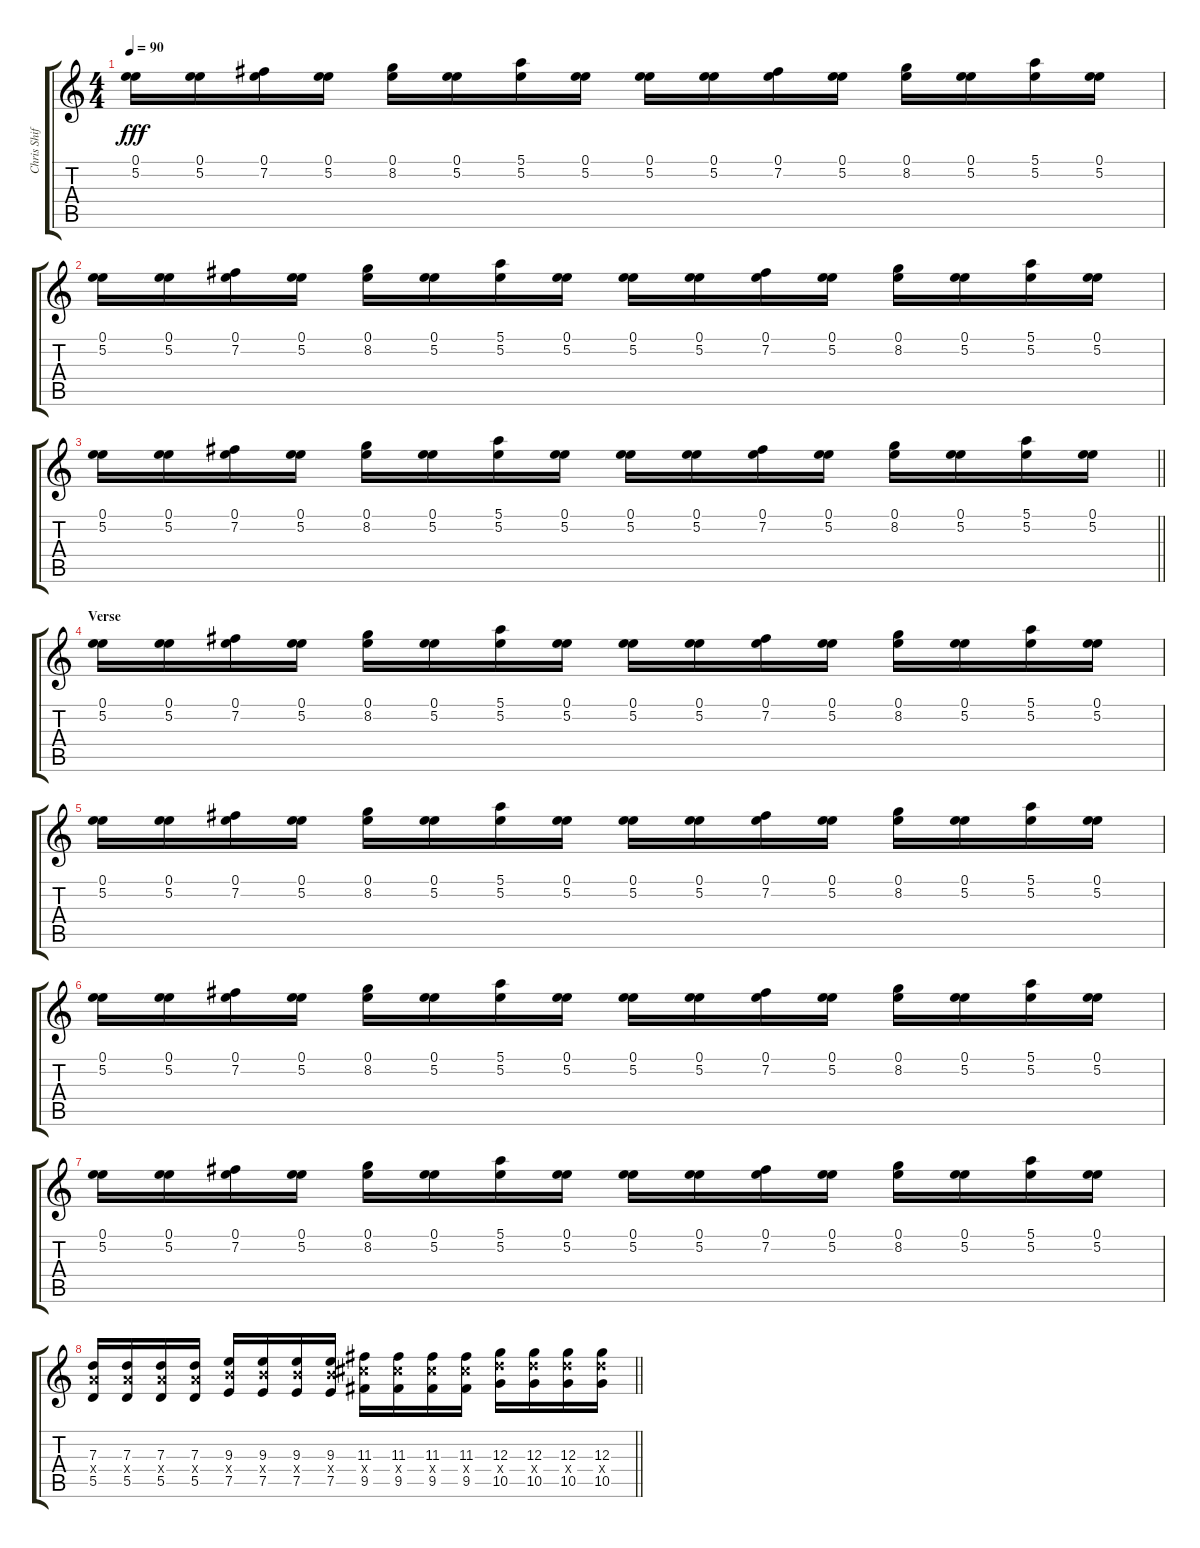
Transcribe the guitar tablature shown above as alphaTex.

\track ("Chris Shiflett (Lead Guitar)" "Chris Shif") {instrument overdrivenguitar}
\staff {score tabs}
\tuning (E4 B3 G3 D3 A2 E2) {hide}
\ts (4 4)
\tempo 90
\clef g2
\ks c
(0.1 5.2).16{dy fff} (0.1 5.2).16 (0.1 7.2).16 (0.1 5.2).16 (0.1 8.2).16 (0.1 5.2).16 (5.1 5.2).16 (0.1 5.2).16 (0.1 5.2).16 (0.1 5.2).16 (0.1 7.2).16 (0.1 5.2).16 (0.1 8.2).16 (0.1 5.2).16 (5.1 5.2).16 (0.1 5.2).16 |
(0.1 5.2).16 (0.1 5.2).16 (0.1 7.2).16 (0.1 5.2).16 (0.1 8.2).16 (0.1 5.2).16 (5.1 5.2).16 (0.1 5.2).16 (0.1 5.2).16 (0.1 5.2).16 (0.1 7.2).16 (0.1 5.2).16 (0.1 8.2).16 (0.1 5.2).16 (5.1 5.2).16 (0.1 5.2).16 |
\barLineRight lightlight
(0.1 5.2).16 (0.1 5.2).16 (0.1 7.2).16 (0.1 5.2).16 (0.1 8.2).16 (0.1 5.2).16 (5.1 5.2).16 (0.1 5.2).16 (0.1 5.2).16 (0.1 5.2).16 (0.1 7.2).16 (0.1 5.2).16 (0.1 8.2).16 (0.1 5.2).16 (5.1 5.2).16 (0.1 5.2).16 |
\section ("" "Verse")
(0.1 5.2).16 (0.1 5.2).16 (0.1 7.2).16 (0.1 5.2).16 (0.1 8.2).16 (0.1 5.2).16 (5.1 5.2).16 (0.1 5.2).16 (0.1 5.2).16 (0.1 5.2).16 (0.1 7.2).16 (0.1 5.2).16 (0.1 8.2).16 (0.1 5.2).16 (5.1 5.2).16 (0.1 5.2).16 |
(0.1 5.2).16 (0.1 5.2).16 (0.1 7.2).16 (0.1 5.2).16 (0.1 8.2).16 (0.1 5.2).16 (5.1 5.2).16 (0.1 5.2).16 (0.1 5.2).16 (0.1 5.2).16 (0.1 7.2).16 (0.1 5.2).16 (0.1 8.2).16 (0.1 5.2).16 (5.1 5.2).16 (0.1 5.2).16 |
(0.1 5.2).16 (0.1 5.2).16 (0.1 7.2).16 (0.1 5.2).16 (0.1 8.2).16 (0.1 5.2).16 (5.1 5.2).16 (0.1 5.2).16 (0.1 5.2).16 (0.1 5.2).16 (0.1 7.2).16 (0.1 5.2).16 (0.1 8.2).16 (0.1 5.2).16 (5.1 5.2).16 (0.1 5.2).16 |
(0.1 5.2).16 (0.1 5.2).16 (0.1 7.2).16 (0.1 5.2).16 (0.1 8.2).16 (0.1 5.2).16 (5.1 5.2).16 (0.1 5.2).16 (0.1 5.2).16 (0.1 5.2).16 (0.1 7.2).16 (0.1 5.2).16 (0.1 8.2).16 (0.1 5.2).16 (5.1 5.2).16 (0.1 5.2).16 |
\barLineRight lightlight
(7.3 7.4{x} 5.5).16{volume 13} (7.3 7.4{x} 5.5).16 (7.3 7.4{x} 5.5).16 (7.3 7.4{x} 5.5).16 (9.3 9.4{x} 7.5).16 (9.3 9.4{x} 7.5).16 (9.3 9.4{x} 7.5).16 (9.3 9.4{x} 7.5).16 (11.3 11.4{x} 9.5).16 (11.3 11.4{x} 9.5).16 (11.3 11.4{x} 9.5).16 (11.3 11.4{x} 9.5).16 (12.3 12.4{x} 10.5).16 (12.3 12.4{x} 10.5).16 (12.3 12.4{x} 10.5).16 (12.3 12.4{x} 10.5).16
